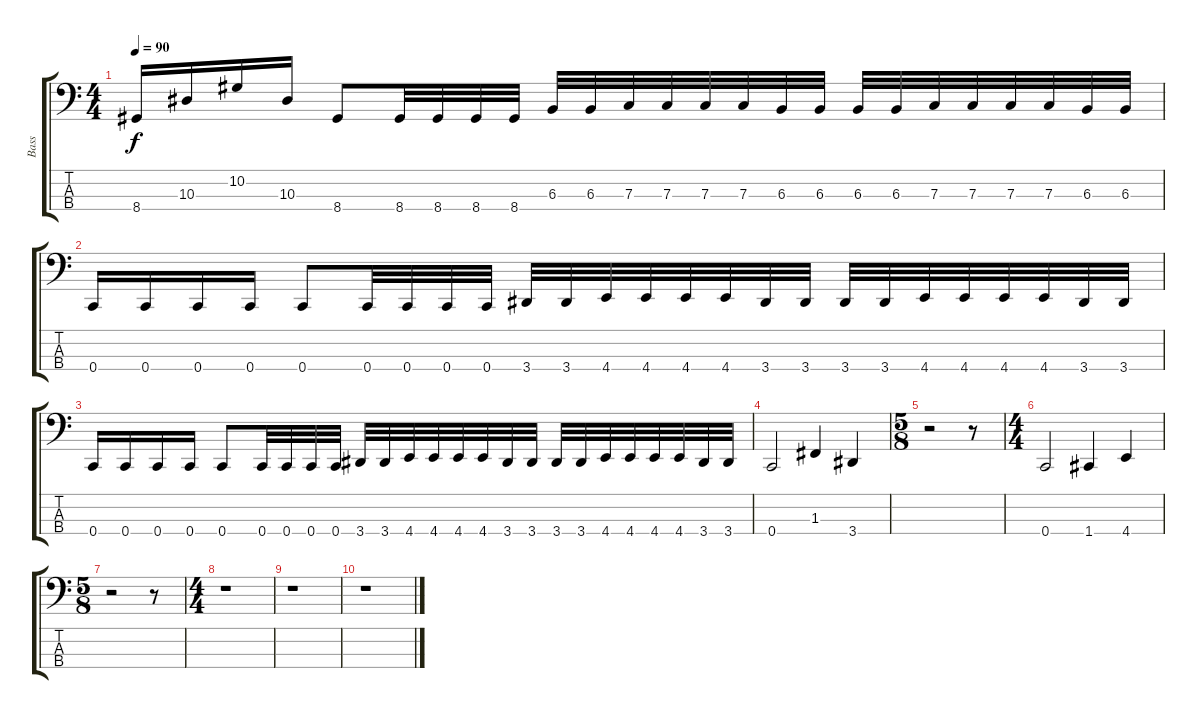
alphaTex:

\track ("Bass" "Bass") {instrument fretlessbass}
\staff {score tabs}
\tuning (Eb2 Bb1 F1 C1) {hide}
\ts (4 4)
\tempo 90
\clef f4
\ks c
8.4.16{dy f} 10.3.16 10.2.16 10.3.16 8.4.8 8.4.32 8.4.32 8.4.32 8.4.32 6.3.32 6.3.32 7.3.32 7.3.32 7.3.32 7.3.32 6.3.32 6.3.32 6.3.32 6.3.32 7.3.32 7.3.32 7.3.32 7.3.32 6.3.32 6.3.32 |
0.4.16 0.4.16 0.4.16 0.4.16 0.4.8 0.4.32 0.4.32 0.4.32 0.4.32 3.4.32 3.4.32 4.4.32 4.4.32 4.4.32 4.4.32 3.4.32 3.4.32 3.4.32 3.4.32 4.4.32 4.4.32 4.4.32 4.4.32 3.4.32 3.4.32 |
0.4.16 0.4.16 0.4.16 0.4.16 0.4.8 0.4.32 0.4.32 0.4.32 0.4.32 3.4.32 3.4.32 4.4.32 4.4.32 4.4.32 4.4.32 3.4.32 3.4.32 3.4.32 3.4.32 4.4.32 4.4.32 4.4.32 4.4.32 3.4.32 3.4.32 |
0.4.2 1.3.4 3.4.4 |
\ts (5 8)
r.2 r.8 |
\ts (4 4)
0.4.2 1.4.4 4.4.4 |
\ts (5 8)
r.2 r.8 |
\ts (4 4)
r.1 |
r.1 |
r.1
